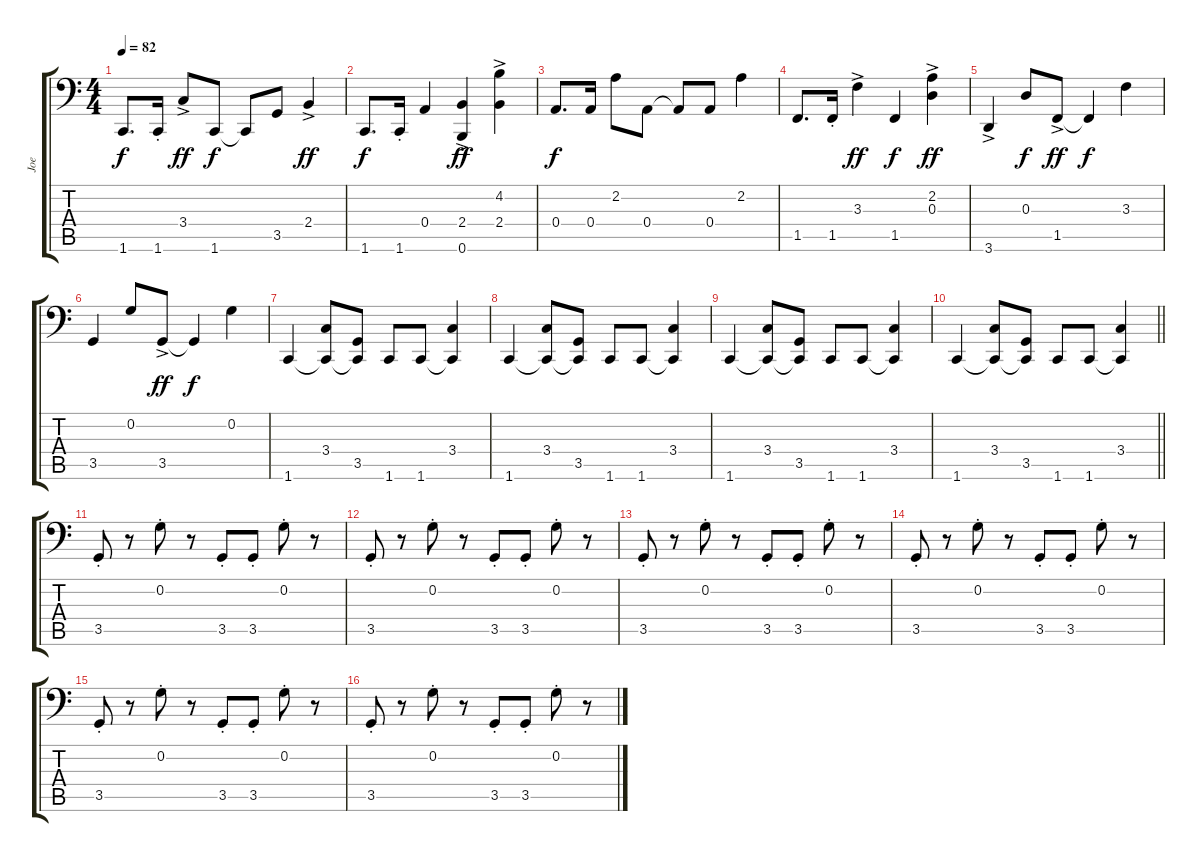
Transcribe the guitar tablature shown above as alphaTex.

\track ("Joe" "Joe") {instrument electricbassfinger}
\staff {score tabs}
\tuning (C3 G2 D2 A1 E1 B0) {hide}
\ts (4 4)
\tempo 82
\clef f4
\ks c
1.6.8{d dy f} 1.6{st}.16 3.4{ac}.8{dy ff} 1.6.8{dy f} 1.6{t}.8 3.5.8 2.4{ac}.4{dy ff} |
1.6.8{d dy f} 1.6{st}.16 0.4.4 (2.4{ac} 0.6).4{dy ff} (4.2{ac} 2.4).4 |
0.4.8{d dy f} 0.4.16 2.2.8 0.4.8 0.4{t}.8 0.4.8 2.2.4 |
1.5.8{d} 1.5{st}.16 3.3{ac}.4{dy ff} 1.5.4{dy f} (2.2{ac} 0.3).4{dy ff} |
3.6{ac}.4 0.3.8{dy f} 1.5{ac}.8{dy ff} 1.5{t}.4{dy f} 3.3.4 |
3.5.4 0.2.8 3.5{ac}.8{dy ff} 3.5{t}.4{dy f} 0.2.4 |
1.6.4 (3.4 1.6{t}).8 (3.5 1.6{t}).8 1.6.8 1.6.8 (3.4 1.6{t}).4 |
1.6.4 (3.4 1.6{t}).8 (3.5 1.6{t}).8 1.6.8 1.6.8 (3.4 1.6{t}).4 |
1.6.4 (3.4 1.6{t}).8 (3.5 1.6{t}).8 1.6.8 1.6.8 (3.4 1.6{t}).4 |
\barLineRight lightlight
1.6.4 (3.4 1.6{t}).8 (3.5 1.6{t}).8 1.6.8 1.6.8 (3.4 1.6{t}).4 |
3.5{st}.8 r.8 0.2{st}.8 r.8 3.5{st}.8 3.5{st}.8 0.2{st}.8 r.8 |
3.5{st}.8 r.8 0.2{st}.8 r.8 3.5{st}.8 3.5{st}.8 0.2{st}.8 r.8 |
3.5{st}.8 r.8 0.2{st}.8 r.8 3.5{st}.8 3.5{st}.8 0.2{st}.8 r.8 |
3.5{st}.8 r.8 0.2{st}.8 r.8 3.5{st}.8 3.5{st}.8 0.2{st}.8 r.8 |
3.5{st}.8 r.8 0.2{st}.8 r.8 3.5{st}.8 3.5{st}.8 0.2{st}.8 r.8 |
3.5{st}.8 r.8 0.2{st}.8 r.8 3.5{st}.8 3.5{st}.8 0.2{st}.8 r.8
